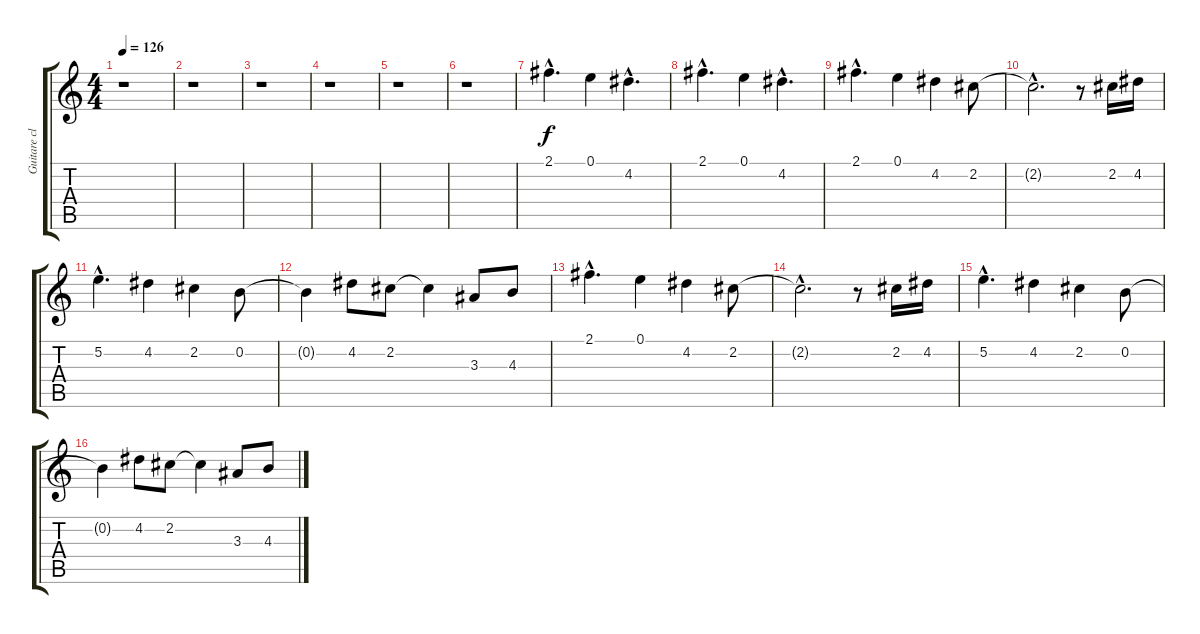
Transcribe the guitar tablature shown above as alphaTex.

\track ("Guitare claire" "Guitare cl") {instrument acousticguitarsteel}
\staff {score tabs}
\tuning (E4 B3 G3 D3 A2 E2) {hide}
\ts (4 4)
\tempo 126
\clef g2
\ks c
r.1{dy f} |
r.1 |
r.1 |
r.1 |
r.1 |
r.1 |
2.1{hac}.4{d} 0.1.4 4.2{hac}.4{d} |
2.1{hac}.4{d} 0.1.4 4.2{hac}.4{d} |
2.1{hac}.4{d} 0.1.4 4.2.4 2.2.8 |
2.2{hac t}.2{d} r.8 2.2.16 4.2.16 |
5.2{hac}.4{d} 4.2.4 2.2.4 0.2.8 |
0.2{t}.4 4.2.8 2.2.8 2.2{t}.4 3.3.8 4.3.8 |
2.1{hac}.4{d} 0.1.4 4.2.4 2.2.8 |
2.2{hac t}.2{d} r.8 2.2.16 4.2.16 |
5.2{hac}.4{d} 4.2.4 2.2.4 0.2.8 |
0.2{t}.4 4.2.8 2.2.8 2.2{t}.4 3.3.8 4.3.8
